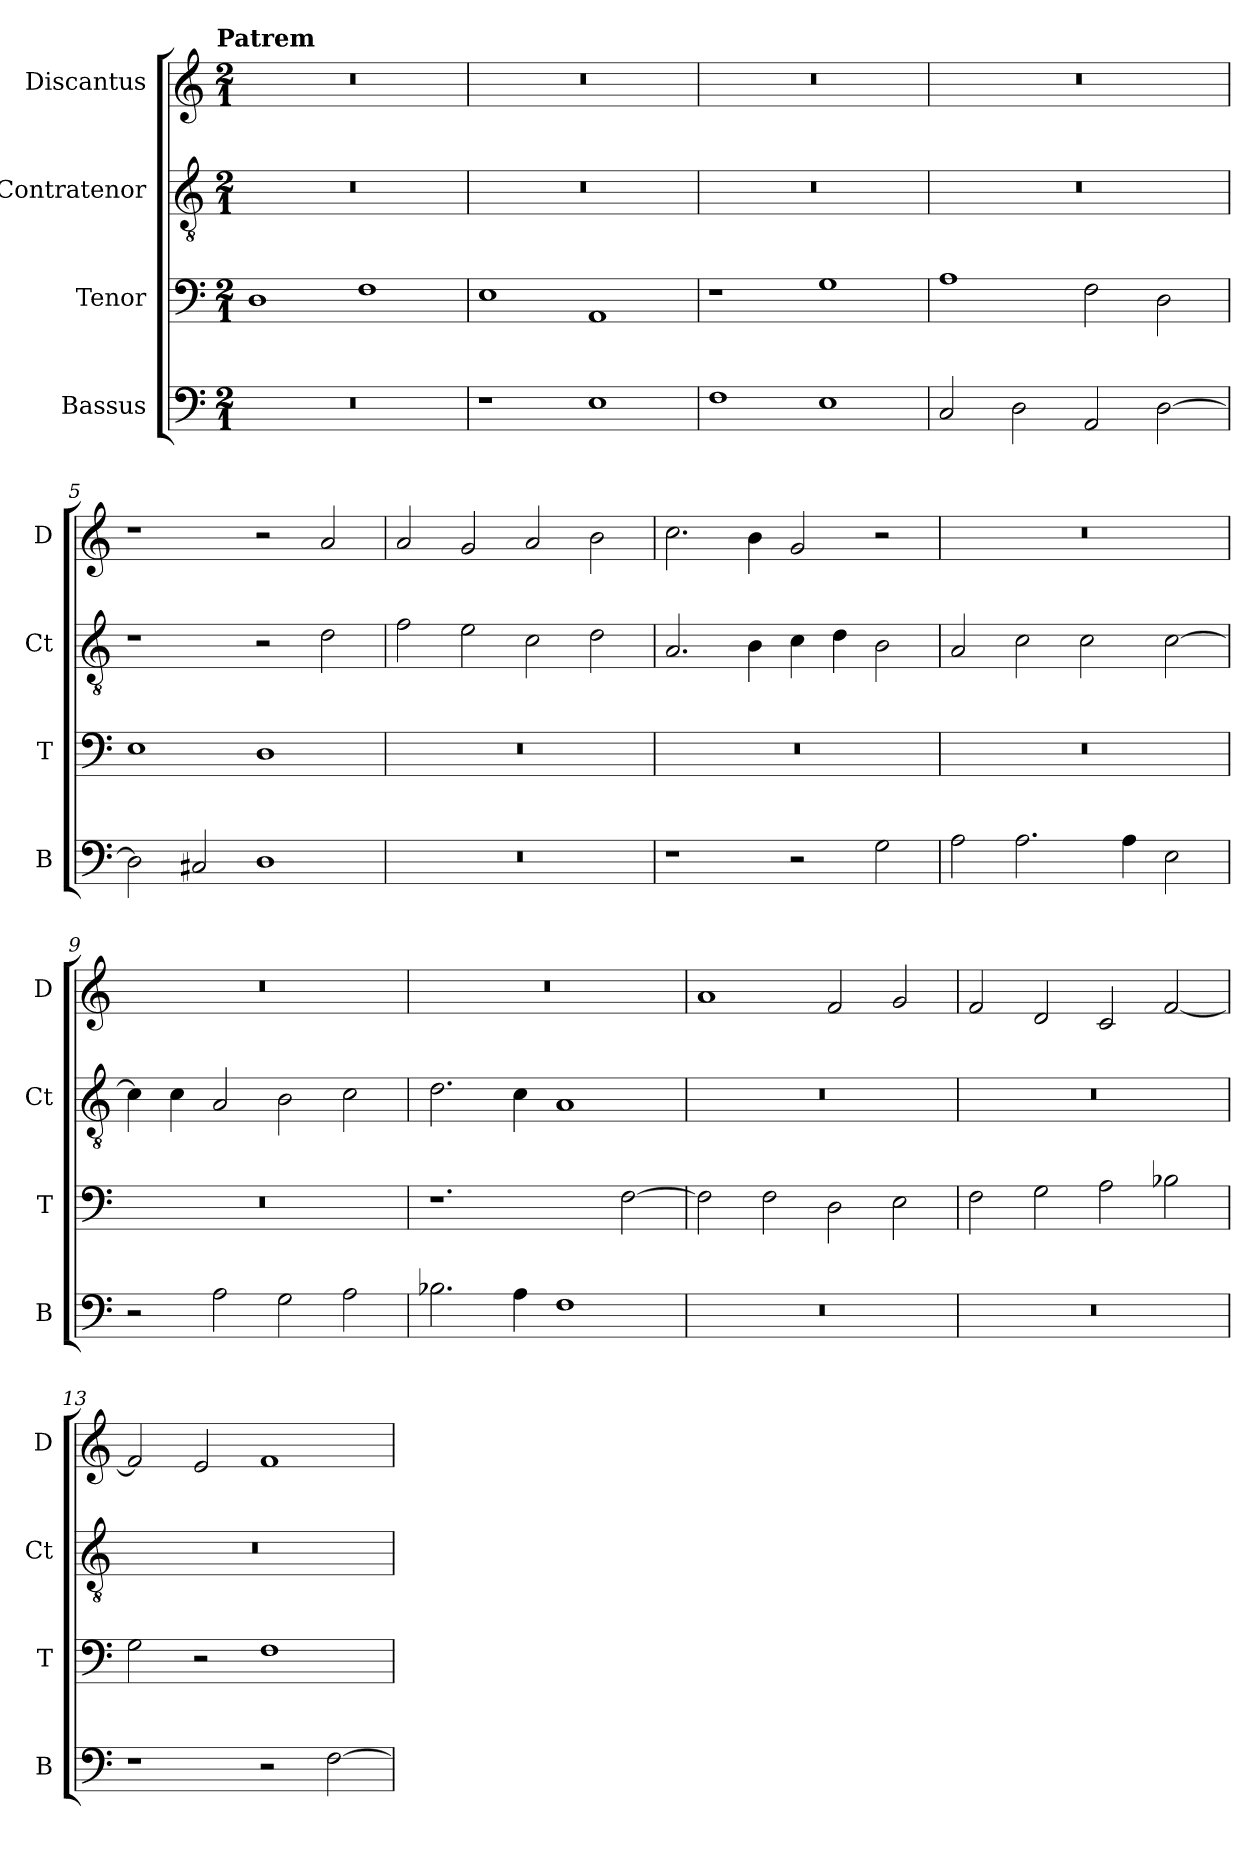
**kern	**kern	**kern	**kern
*part4	*part3	*part2	*part1
*staff4	*staff3	*staff2	*staff1
*I"Bassus	*I"Tenor	*I"Contratenor	*I"Discantus
*I'B	*I'T	*I'Ct	*I'D
*clefF4	*clefF4	*clefGv2	*clefG2
*k[]	*k[]	*k[]	*k[]
!!LO:TX:omd:t=Patrem
*M2/1	*M2/1	*M2/1	*M2/1
=1	=1	=1	=1
0r	1D	0r	0r
.	1F	.	.
=2	=2	=2	=2
1r	1E	0r	0r
1E	1AA	.	.
=3	=3	=3	=3
1F	1r	0r	0r
1E	1G	.	.
=4	=4	=4	=4
2C/	1A	0r	0r
2D\	.	.	.
2AA/	2F\	.	.
[2D\	2D\	.	.
=5	=5	=5	=5
2D\]	1E	1r	1r
2C#X/	.	.	.
1D	1D	2r	2r
.	.	2d\	2a/
=6	=6	=6	=6
0r	0r	2f\	2a/
.	.	2e\	2g/
.	.	2c\	2a/
.	.	2d\	2b\
=7	=7	=7	=7
1r	0r	2.A/	2.cc\
.	.	4B\	4b\
2r	.	4c\	2g/
.	.	4d\	.
2G\	.	2B\	2r
=8	=8	=8	=8
2A\	0r	2A/	0r
2.A\	.	2c\	.
.	.	2c\	.
4A\	.	.	.
2E\	.	[2c\	.
=9	=9	=9	=9
2r	0r	4c\]	0r
.	.	4c\	.
2A\	.	2A/	.
2G\	.	2B\	.
2A\	.	2c\	.
=10	=10	=10	=10
2.B-X\	1.r	2.d\	0r
4A\	.	4c\	.
1F	.	1A	.
.	[2F\	.	.
=11	=11	=11	=11
0r	2F\]	0r	1a
.	2F\	.	.
.	2D\	.	2f/
.	2E\	.	2g/
=12	=12	=12	=12
0r	2F\	0r	2f/
.	2G\	.	2d/
.	2A\	.	2c/
.	2B-X\	.	[2f/
=13	=13	=13	=13
1r	2G\	0r	2f/]
.	2r	.	2e/
2r	1F	.	1f
[2F\	.	.	.
=	=	=	=
*-	*-	*-	*-
